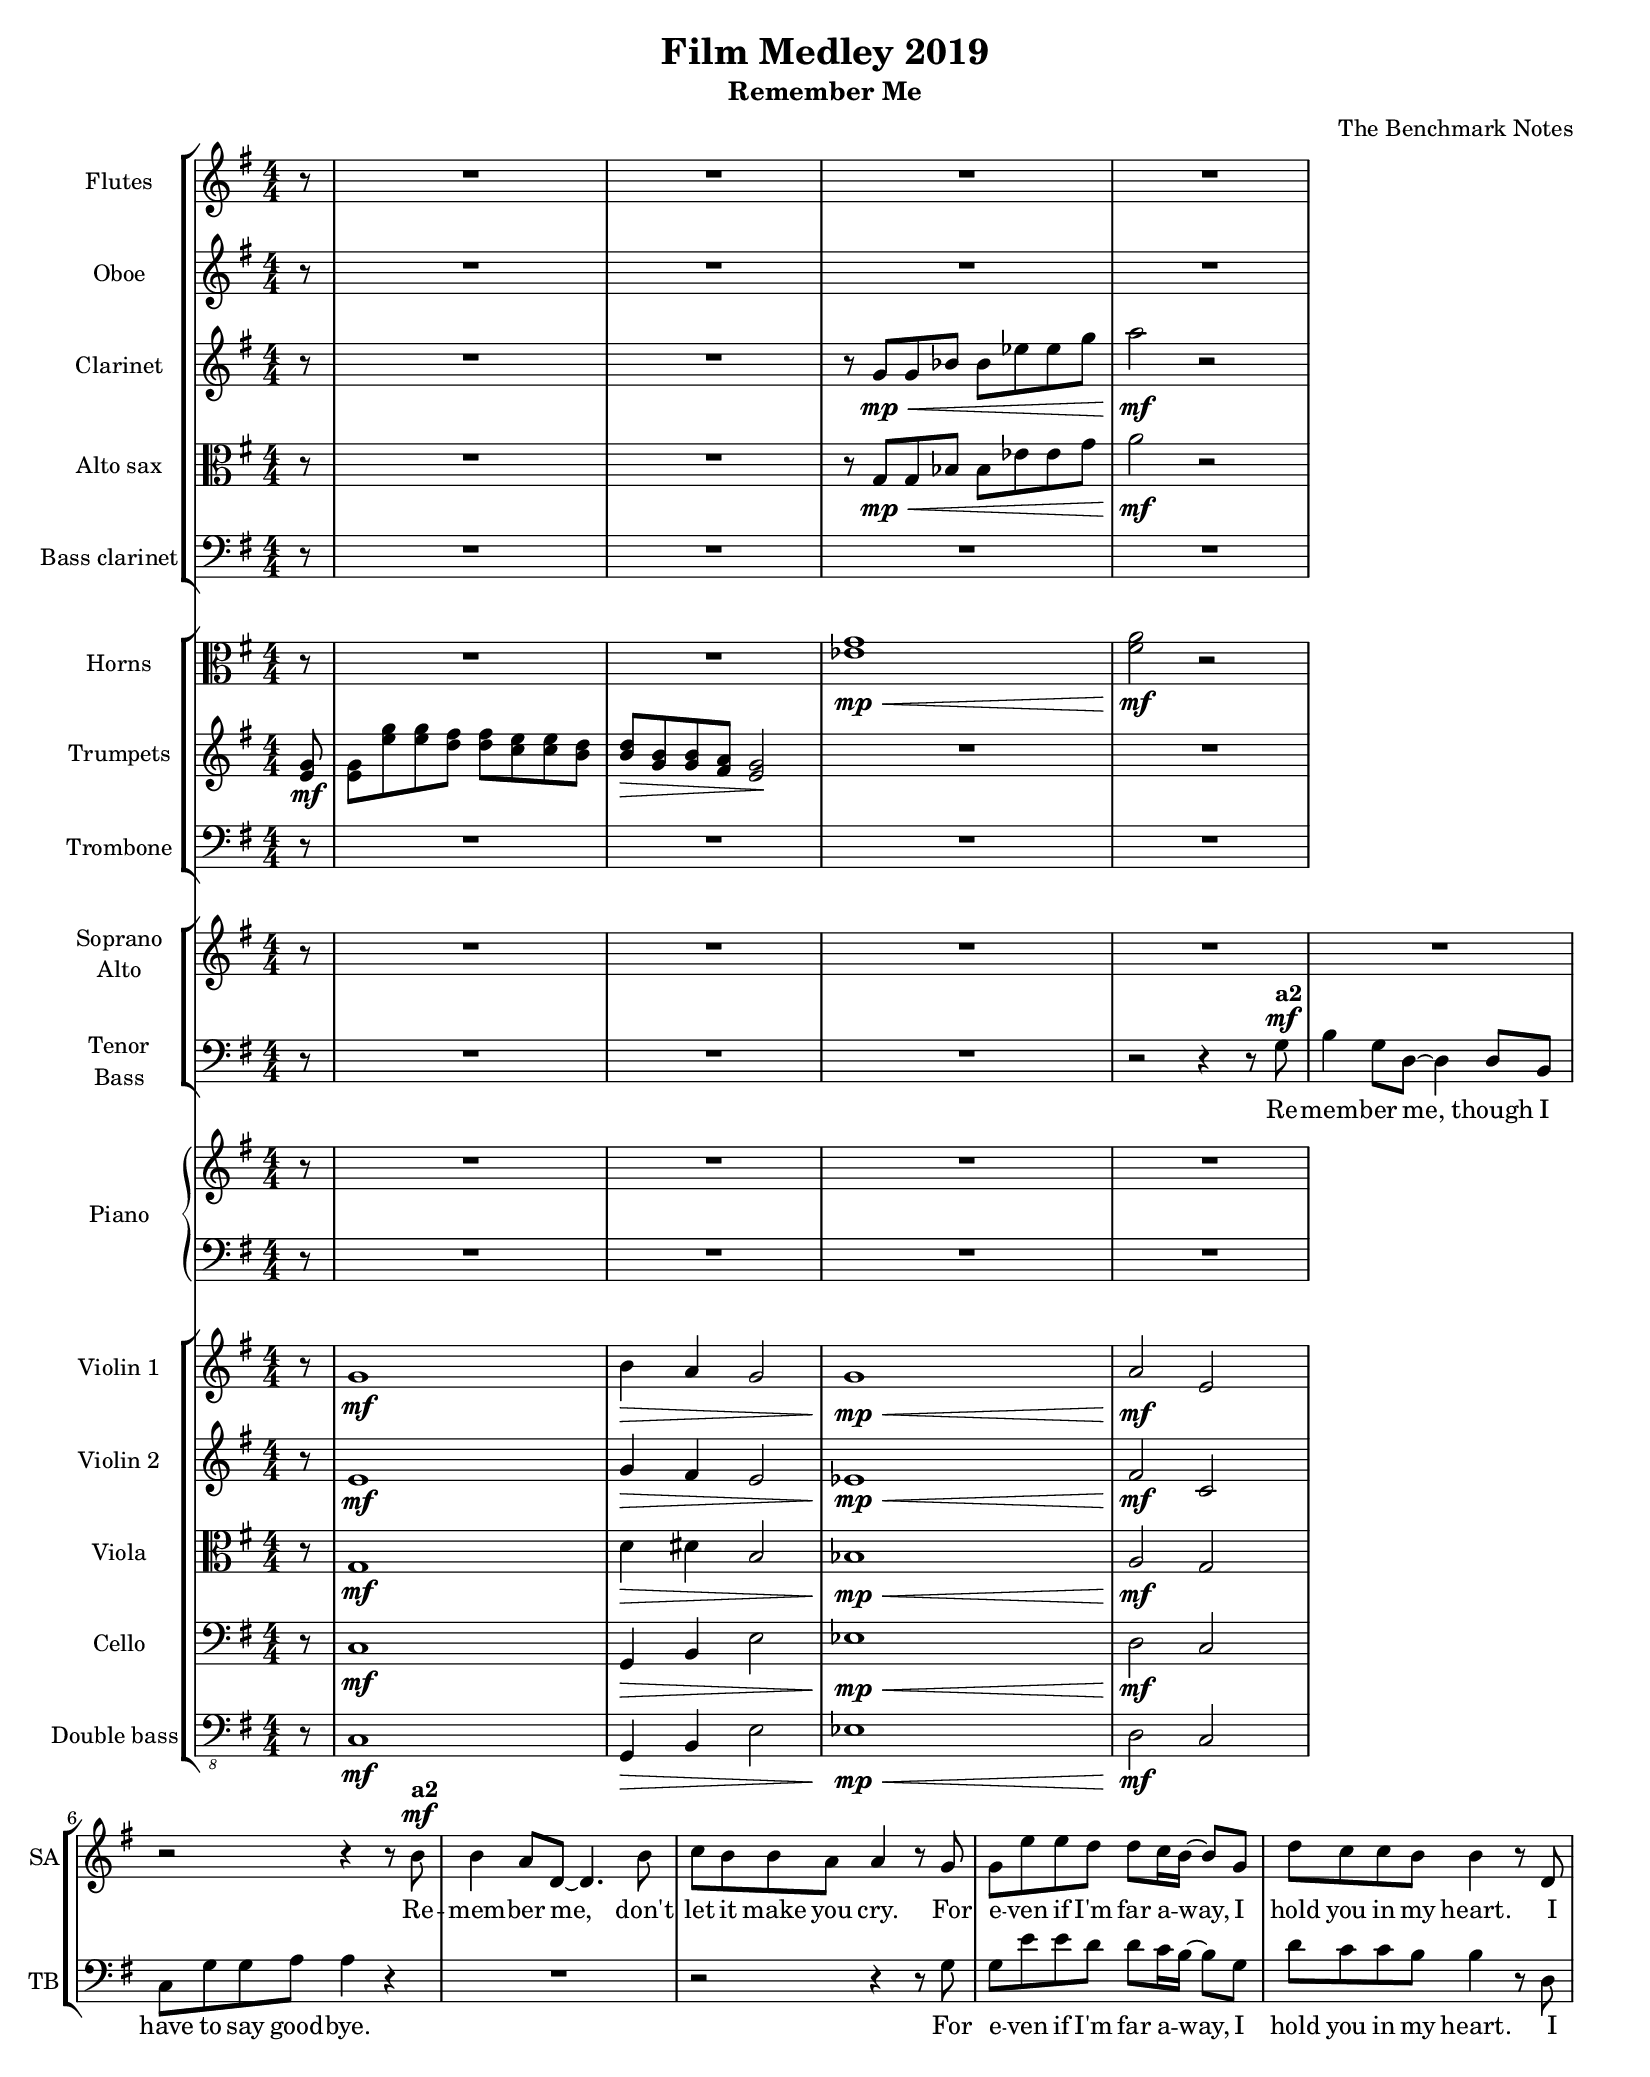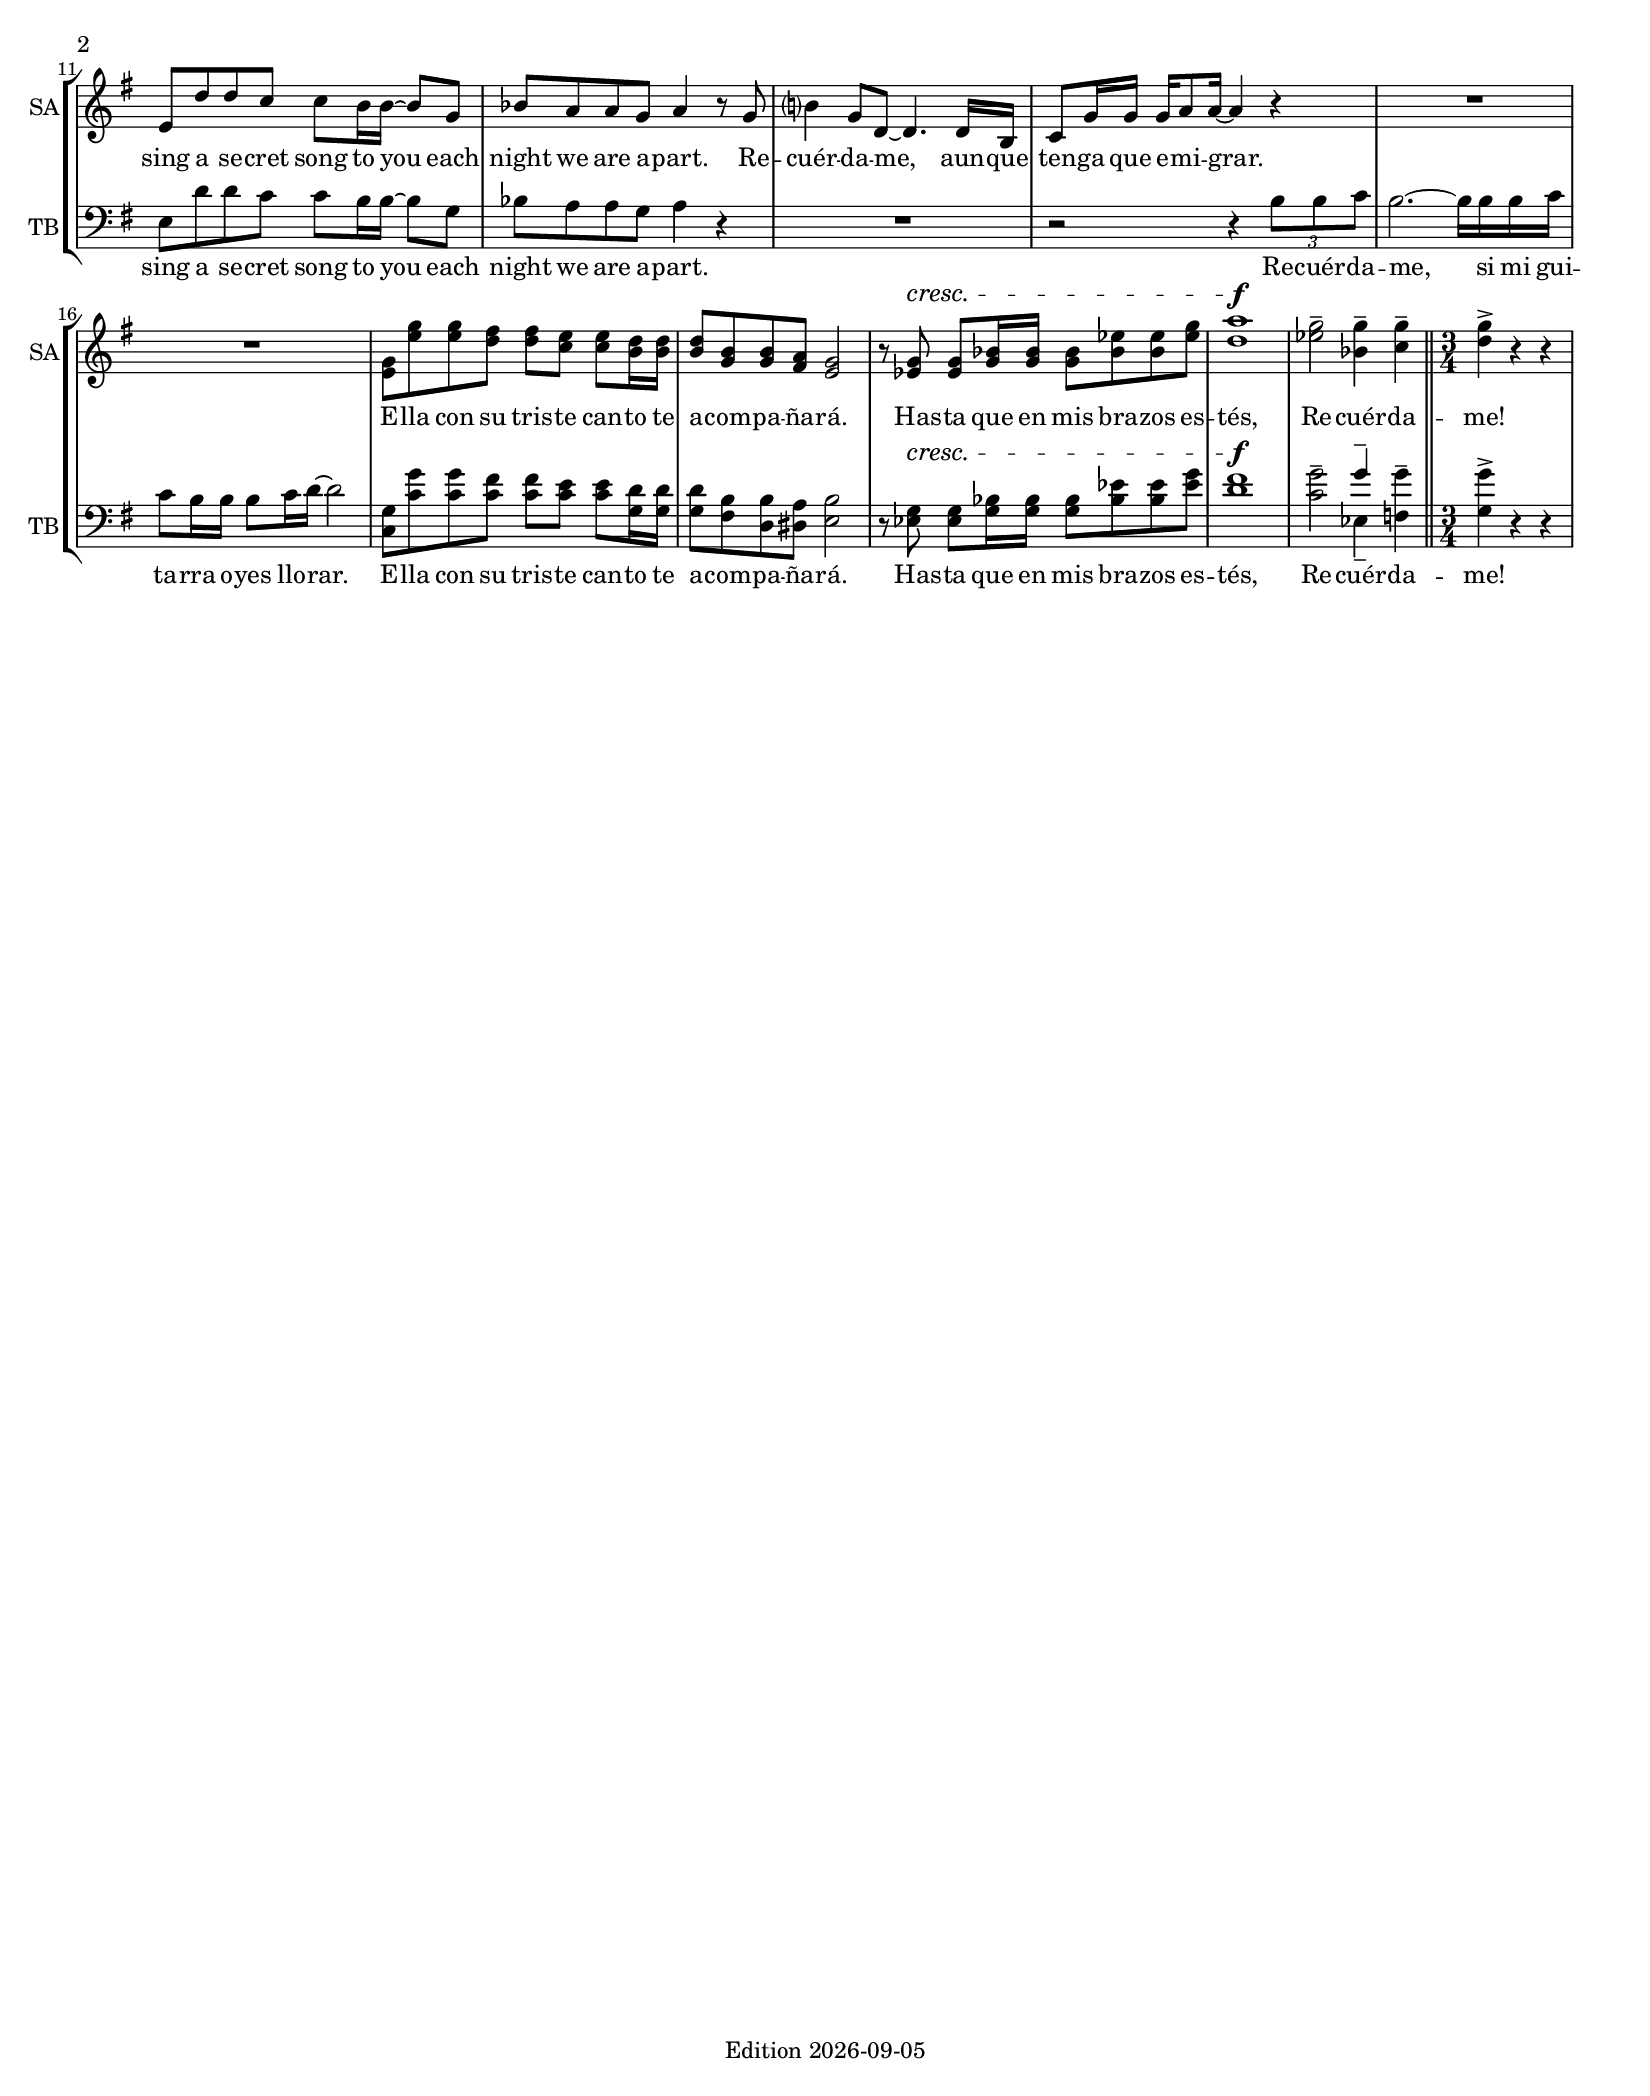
\version "2.18.2"
\include "header.ly"
\include "RememberMeNotes.ly"

#(set! paper-alist (cons '("my size" . (cons (* 11 in) (* 14 in))) paper-alist))
#(set-default-paper-size "my size")

\header {
  subtitle = "Remember Me"
}

\score {
  <<
    \new StaffGroup <<
      \new Staff \with { instrumentName = #"Flutes" shortInstrumentName = #"Fl" } {
        \clef treble
        \numericTimeSignature
        \accidentalStyle modern-cautionary
        \compressFullBarRests
        \partcombine \RememberMeFluteOne \RememberMeFluteTwo
      }
      \new Staff \with { instrumentName = #"Oboe" shortInstrumentName = #"Ob" } {
        \clef treble
        \numericTimeSignature
        \accidentalStyle modern-cautionary
        \compressFullBarRests
        \RememberMeOboe
      }
      \new Staff \with { instrumentName = #"Clarinet" shortInstrumentName = #"Cl" } {
        \clef treble
        \numericTimeSignature
        \accidentalStyle modern-cautionary
        \compressFullBarRests
        \RememberMeClarinet
      }
      \new Staff \with { instrumentName = #"Alto sax" shortInstrumentName = #"Sax" } {
        \clef alto
        \numericTimeSignature
        \accidentalStyle modern-cautionary
        \compressFullBarRests
        \RememberMeSax
      }
      \new Staff \with { instrumentName = #"Bass clarinet" shortInstrumentName = #"Bcl" } {
        \clef bass
        \numericTimeSignature
        \accidentalStyle modern-cautionary
        \compressFullBarRests
        \RememberMeBassClarinet
      }
    >>
    \new StaffGroup <<
      \new Staff \with { instrumentName = #"Horns" shortInstrumentName = #"Hn" } {
        \clef alto
        \numericTimeSignature
        \accidentalStyle modern-cautionary
        \compressFullBarRests
        \partcombine \RememberMeHornOne \RememberMeHornTwo
      }
      \new Staff \with { instrumentName = #"Trumpets" shortInstrumentName = #"Tpt" } {
        \clef treble
        \numericTimeSignature
        \accidentalStyle modern-cautionary
        \compressFullBarRests
        \partcombine \RememberMeTrumpetOne \RememberMeTrumpetTwo
      }
      \new Staff \with { instrumentName = #"Trombone" shortInstrumentName = #"Tbn" } {
        \clef bass
        \numericTimeSignature
        \accidentalStyle modern-cautionary
        \compressFullBarRests
        \RememberMeTrombone
      }
    >>
    \new StaffGroup <<
      \new Staff \with { instrumentName = \markup{ \center-column{ "Soprano" \line { "Alto" } } } shortInstrumentName = #"SA" } {
        \clef treble
        \numericTimeSignature
        \accidentalStyle modern-cautionary
        \compressFullBarRests
        <<
          \new Voice \partcombine \RememberMeSoprano \RememberMeAlto
          \new NullVoice = "alignerSA" \RememberMeSoprano
        >>
      }
      \new Lyrics \lyricsto "alignerSA" \RememberMeSALyrics
      \new Staff \with { instrumentName = \markup{ \center-column{ "Tenor" \line { "Bass" } } } shortInstrumentName = #"TB" } {
        \clef bass
        \numericTimeSignature
        \accidentalStyle modern-cautionary
        \compressFullBarRests
        <<
          \new Voice \partcombine \RememberMeTenor \RememberMeBass
          \new NullVoice = "alignerTB" \RememberMeTenor
        >>
      }
      \new Lyrics \lyricsto "alignerTB" \RememberMeTBLyrics
    >>
    \new GrandStaff \with { instrumentName = #"Piano" shortInstrumentName = #"Pf" } <<
      \new Staff  {
        \clef treble
        \numericTimeSignature
        \accidentalStyle modern-cautionary
        \compressFullBarRests
        \RememberMePianoRH
      }
      \new Staff {
        \clef bass
        \numericTimeSignature
        \accidentalStyle modern-cautionary
        \compressFullBarRests
        \RememberMePianoLH
      }
    >>
    \new StaffGroup <<
      \new Staff \with { instrumentName = #"Violin 1" shortInstrumentName = #"Vn1" } {
        \clef treble
        \numericTimeSignature
        \accidentalStyle modern-cautionary
        \compressFullBarRests
        \RememberMeViolinOne
      }
      \new Staff \with { instrumentName = #"Violin 2" shortInstrumentName = #"Vn2" } {
        \clef treble
        \numericTimeSignature
        \accidentalStyle modern-cautionary
        \compressFullBarRests
        \RememberMeViolinTwo
      }
      \new Staff \with { instrumentName = #"Viola" shortInstrumentName = #"Va" } {
        \clef alto
        \numericTimeSignature
        \accidentalStyle modern-cautionary
        \compressFullBarRests
        \RememberMeViola
      }
      \new Staff \with { instrumentName = #"Cello" shortInstrumentName = #"Vc" } {
        \clef bass
        \numericTimeSignature
        \accidentalStyle modern-cautionary
        \compressFullBarRests
        \RememberMeCello
      }
      \new Staff \with { instrumentName = #"Double bass" shortInstrumentName = #"Db" } {
        \clef "bass_8"
        \numericTimeSignature
        \accidentalStyle modern-cautionary
        \compressFullBarRests
        \RememberMeDoubleBass
      }
    >>
  >>
}